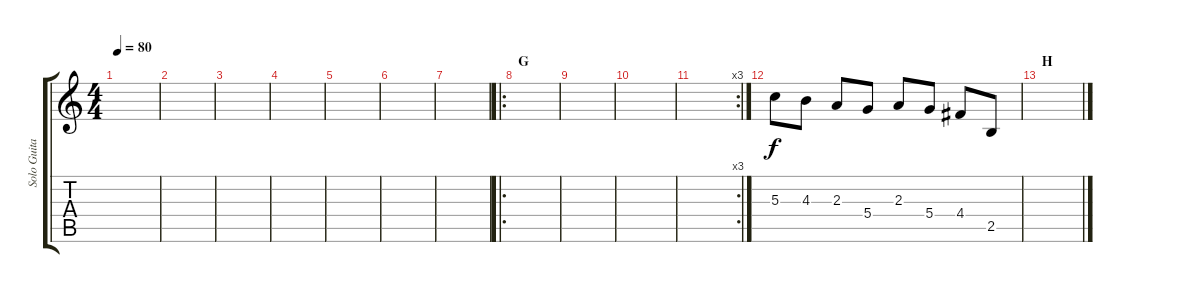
\track ("Solo Guitar" "Solo Guita") {instrument distortionguitar}
\staff {score tabs}
\tuning (E4 B3 G3 D3 A2 E2) {hide}
\ts (4 4)
\tempo 80
\clef g2
\ks c
|
|
|
|
|
|
|
\ro
\section ("" "G")
|
|
|
\rc 3
|
5.3.8 4.3.8 2.3.8 5.4.8 2.3.8 5.4.8 4.4.8 2.5.8 |
\section ("" "H")
